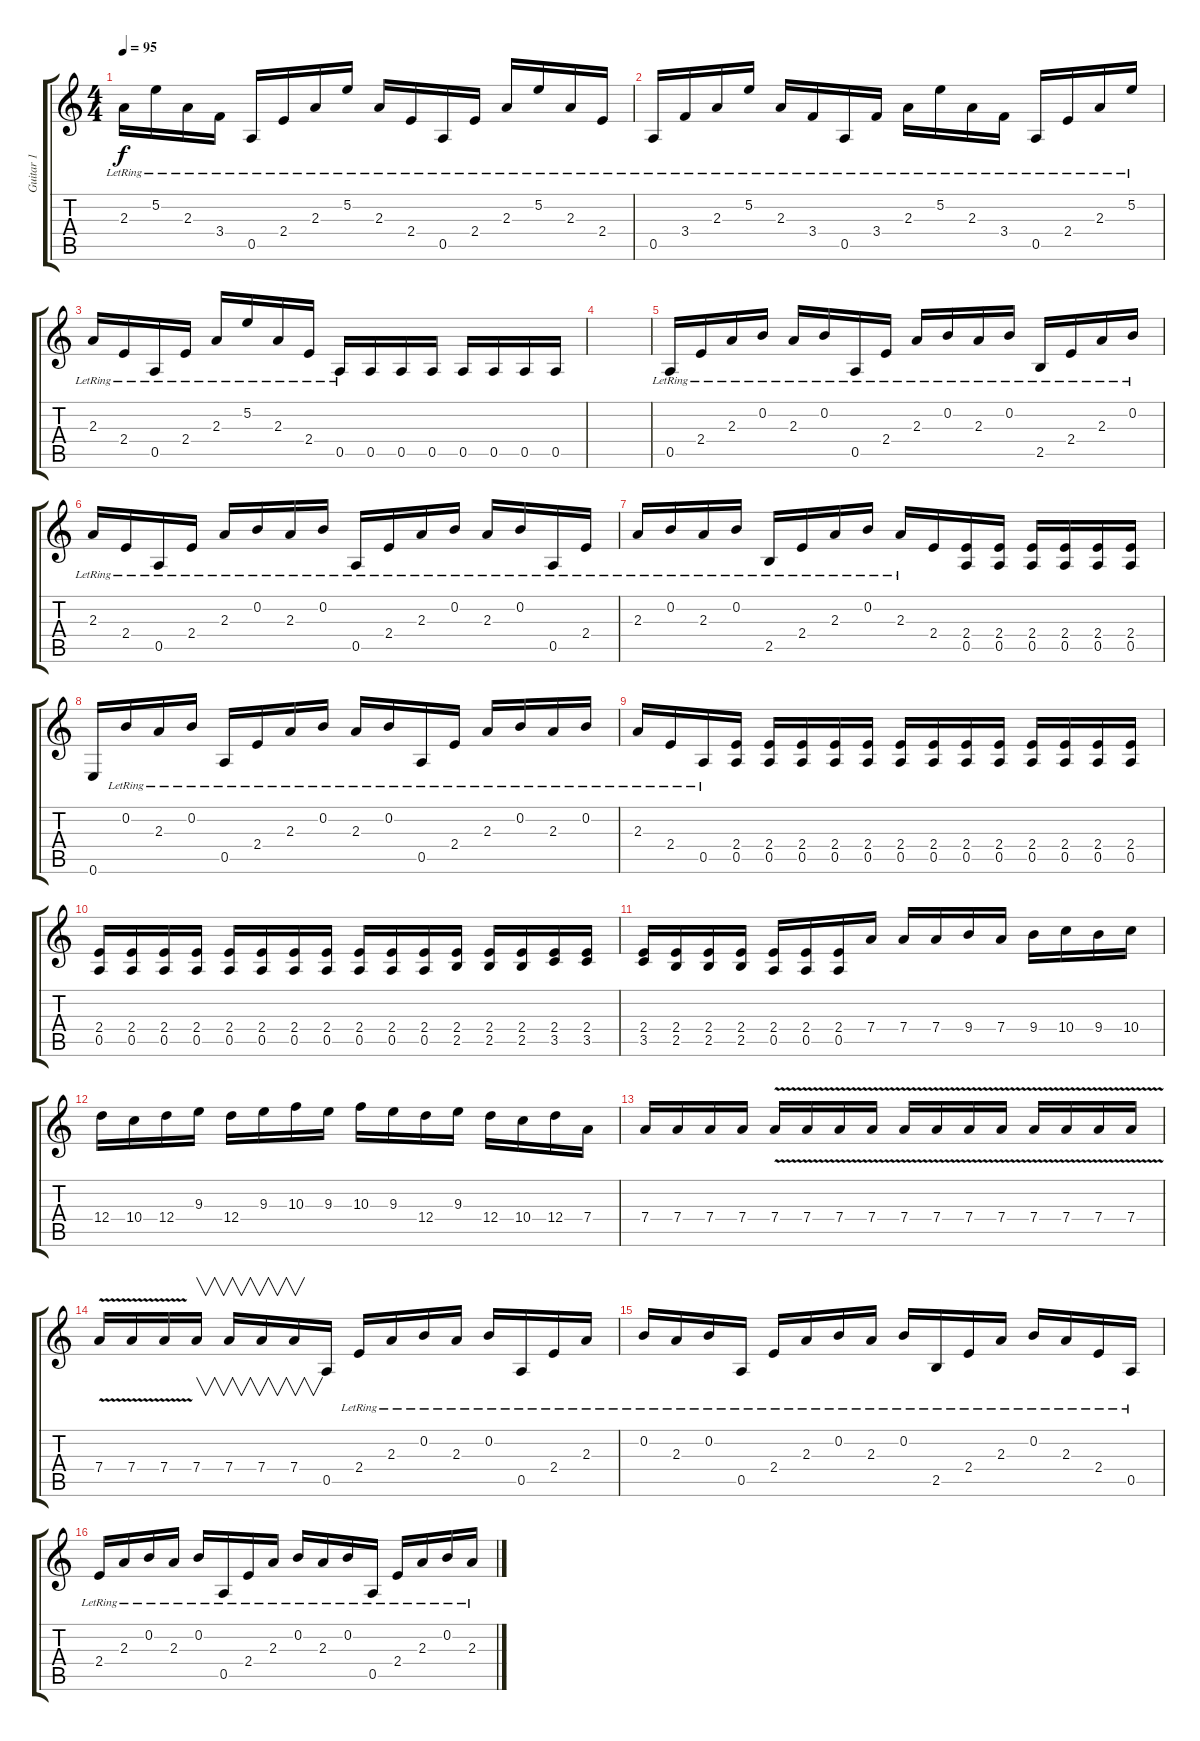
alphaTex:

\track ("Guitar 1" "Guitar 1") {instrument distortionguitar}
\staff {score tabs}
\tuning (E4 B3 G3 D3 A2 E2) {hide}
\ts (4 4)
\tempo 95
\clef g2
\ks c
2.3{lr}.16{dy f} 5.2{lr}.16 2.3{lr}.16 3.4{lr}.16 0.5{lr}.16 2.4{lr}.16 2.3{lr}.16 5.2{lr}.16 2.3{lr}.16 2.4{lr}.16 0.5{lr}.16 2.4{lr}.16 2.3{lr}.16 5.2{lr}.16 2.3{lr}.16 2.4{lr}.16 |
0.5{lr}.16 3.4{lr}.16 2.3{lr}.16 5.2{lr}.16 2.3{lr}.16 3.4{lr}.16 0.5{lr}.16 3.4{lr}.16 2.3{lr}.16 5.2{lr}.16 2.3{lr}.16 3.4{lr}.16 0.5{lr}.16 2.4{lr}.16 2.3{lr}.16 5.2{lr}.16 |
2.3{lr}.16 2.4{lr}.16 0.5{lr}.16 2.4{lr}.16 2.3{lr}.16 5.2{lr}.16 2.3{lr}.16 2.4{lr}.16 0.5{lr}.16 0.5.16 0.5.16 0.5.16 0.5.16 0.5.16 0.5.16 0.5.16 |
|
0.5{lr}.16 2.4{lr}.16 2.3{lr}.16 0.2{lr}.16 2.3{lr}.16 0.2{lr}.16 0.5{lr}.16 2.4{lr}.16 2.3{lr}.16 0.2{lr}.16 2.3{lr}.16 0.2{lr}.16 2.5{lr}.16 2.4{lr}.16 2.3{lr}.16 0.2{lr}.16 |
2.3{lr}.16 2.4{lr}.16 0.5{lr}.16 2.4{lr}.16 2.3{lr}.16 0.2{lr}.16 2.3{lr}.16 0.2{lr}.16 0.5{lr}.16 2.4{lr}.16 2.3{lr}.16 0.2{lr}.16 2.3{lr}.16 0.2{lr}.16 0.5{lr}.16 2.4{lr}.16 |
2.3{lr}.16 0.2{lr}.16 2.3{lr}.16 0.2{lr}.16 2.5{lr}.16 2.4{lr}.16 2.3{lr}.16 0.2{lr}.16 2.3{lr}.16 2.4.16 (2.4 0.5).16 (2.4 0.5).16 (2.4 0.5).16 (2.4 0.5).16 (2.4 0.5).16 (2.4 0.5).16 |
0.6.16 0.2{lr}.16 2.3{lr}.16 0.2{lr}.16 0.5{lr}.16 2.4{lr}.16 2.3{lr}.16 0.2{lr}.16 2.3{lr}.16 0.2{lr}.16 0.5{lr}.16 2.4{lr}.16 2.3{lr}.16 0.2{lr}.16 2.3{lr}.16 0.2{lr}.16 |
2.3{lr}.16 2.4{lr}.16 0.5{lr}.16 (2.4 0.5).16 (2.4 0.5).16 (2.4 0.5).16 (2.4 0.5).16 (2.4 0.5).16 (2.4 0.5).16 (2.4 0.5).16 (2.4 0.5).16 (2.4 0.5).16 (2.4 0.5).16 (2.4 0.5).16 (2.4 0.5).16 (2.4 0.5).16 |
(2.4 0.5).16 (2.4 0.5).16 (2.4 0.5).16 (2.4 0.5).16 (2.4 0.5).16 (2.4 0.5).16 (2.4 0.5).16 (2.4 0.5).16 (2.4 0.5).16 (2.4 0.5).16 (2.4 0.5).16 (2.4 2.5).16 (2.4 2.5).16 (2.4 2.5).16 (2.4 3.5).16 (2.4 3.5).16 |
(2.4 3.5).16 (2.4 2.5).16 (2.4 2.5).16 (2.4 2.5).16 (2.4 0.5).16 (2.4 0.5).16 (2.4 0.5).16 7.4.16 7.4.16 7.4.16 9.4.16 7.4.16 9.4.16 10.4.16 9.4.16 10.4.16 |
12.4.16 10.4.16 12.4.16 9.3.16 12.4.16 9.3.16 10.3.16 9.3.16 10.3.16 9.3.16 12.4.16 9.3.16 12.4.16 10.4.16 12.4.16 7.4.16 |
7.4.16 7.4.16 7.4.16 7.4.16 7.4{v}.16 7.4{v}.16 7.4{v}.16 7.4{v}.16 7.4{v}.16 7.4{v}.16 7.4{v}.16 7.4{v}.16 7.4{v}.16 7.4{v}.16 7.4{v}.16 7.4{v}.16 |
7.4{v}.16 7.4{v}.16 7.4{v}.16 7.4.16{v} 7.4.16{v} 7.4.16{v} 7.4.16{v} 0.5.16 2.4{lr}.16 2.3{lr}.16 0.2{lr}.16 2.3{lr}.16 0.2{lr}.16 0.5{lr}.16 2.4{lr}.16 2.3{lr}.16 |
0.2{lr}.16 2.3{lr}.16 0.2{lr}.16 0.5{lr}.16 2.4{lr}.16 2.3{lr}.16 0.2{lr}.16 2.3{lr}.16 0.2{lr}.16 2.5{lr}.16 2.4{lr}.16 2.3{lr}.16 0.2{lr}.16 2.3{lr}.16 2.4{lr}.16 0.5{lr}.16 |
2.4{lr}.16 2.3{lr}.16 0.2{lr}.16 2.3{lr}.16 0.2{lr}.16 0.5{lr}.16 2.4{lr}.16 2.3{lr}.16 0.2{lr}.16 2.3{lr}.16 0.2{lr}.16 0.5{lr}.16 2.4{lr}.16 2.3{lr}.16 0.2{lr}.16 2.3{lr}.16
